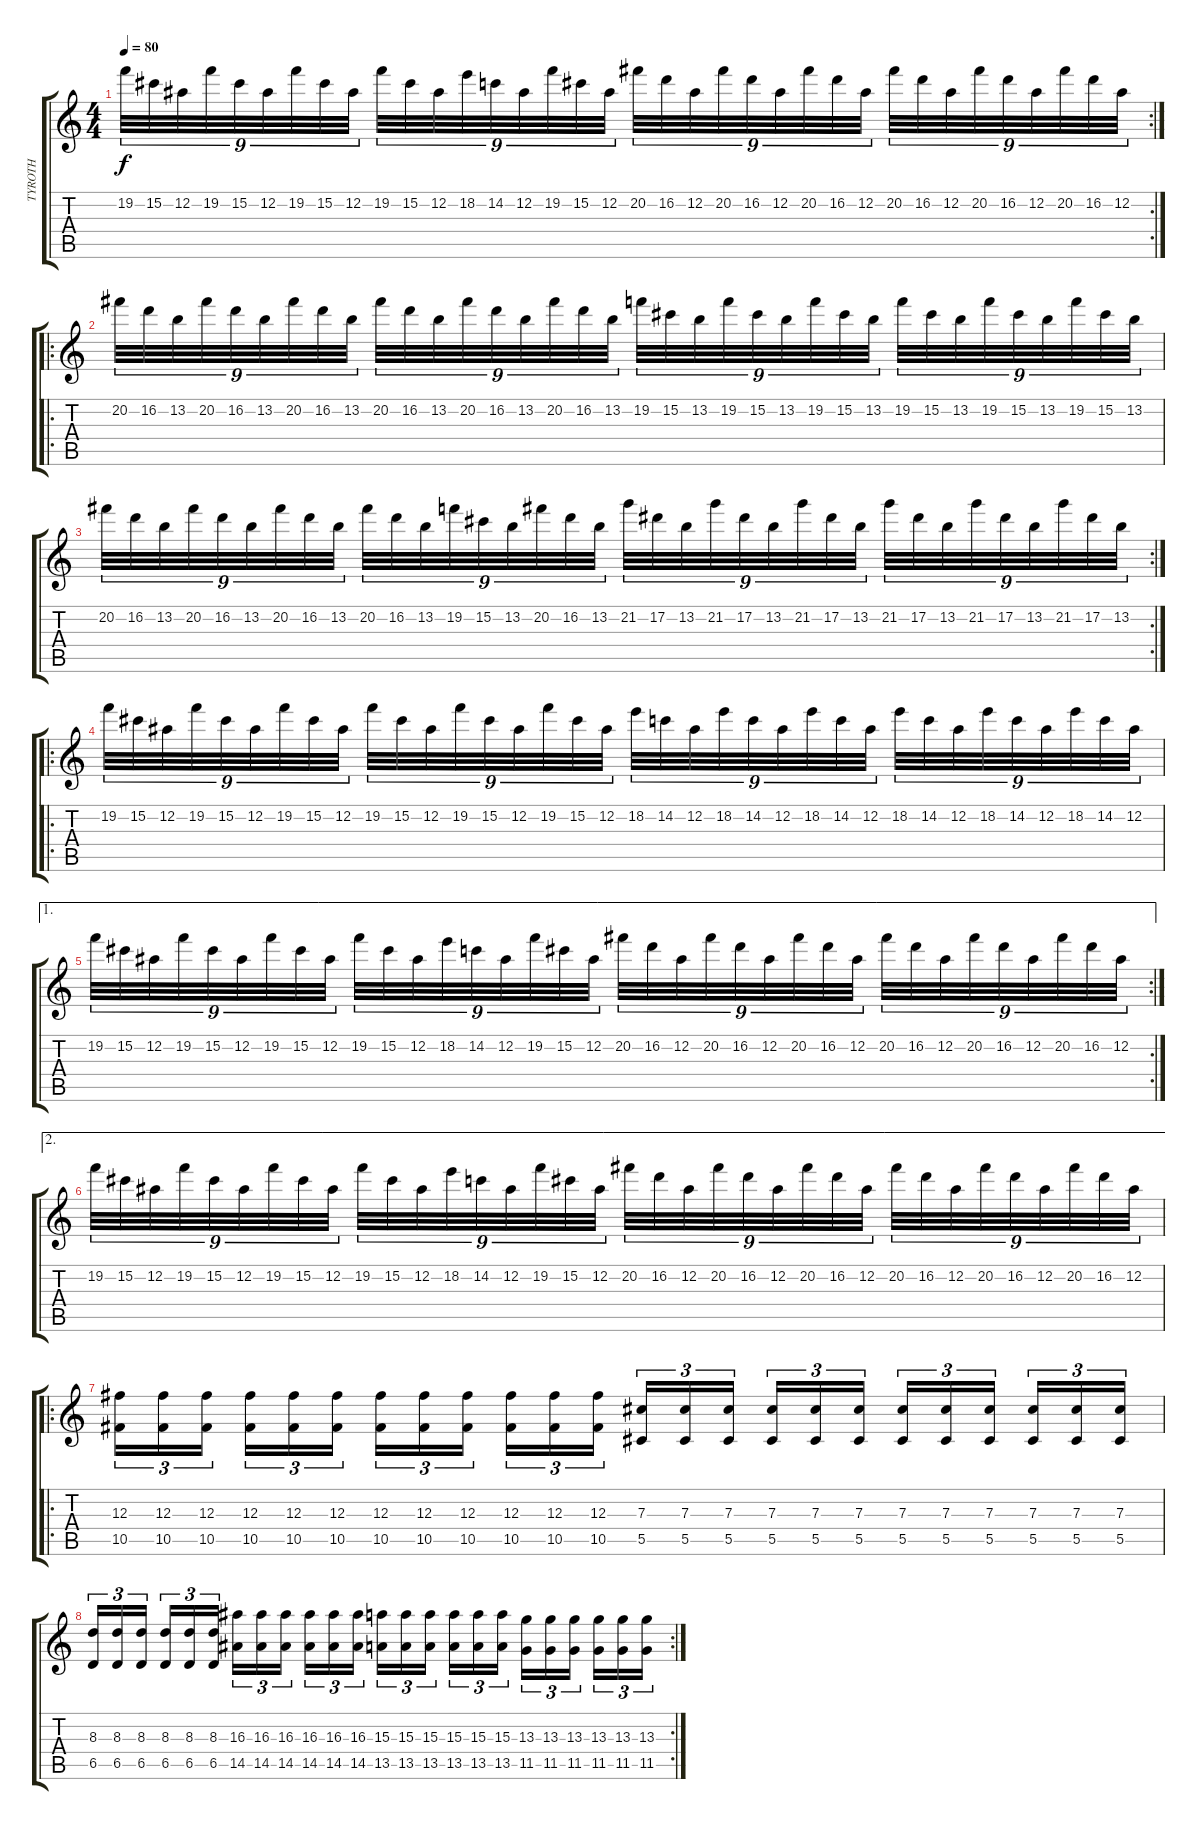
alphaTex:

\track ("TYROTH" "TYROTH") {instrument distortionguitar}
\staff {score tabs}
\tuning (Eb4 Bb3 Gb3 Db3 Ab2 Eb2) {hide}
\rc 2
\ts (4 4)
\tempo 80
\clef g2
\ks c
19.2.32{tu (9 8) dy f} 15.2.32{tu (9 8)} 12.2.32{tu (9 8)} 19.2.32{tu (9 8)} 15.2.32{tu (9 8)} 12.2.32{tu (9 8)} 19.2.32{tu (9 8)} 15.2.32{tu (9 8)} 12.2.32{tu (9 8)} 19.2.32{tu (9 8)} 15.2.32{tu (9 8)} 12.2.32{tu (9 8)} 18.2.32{tu (9 8)} 14.2.32{tu (9 8)} 12.2.32{tu (9 8)} 19.2.32{tu (9 8)} 15.2.32{tu (9 8)} 12.2.32{tu (9 8)} 20.2.32{tu (9 8)} 16.2.32{tu (9 8)} 12.2.32{tu (9 8)} 20.2.32{tu (9 8)} 16.2.32{tu (9 8)} 12.2.32{tu (9 8)} 20.2.32{tu (9 8)} 16.2.32{tu (9 8)} 12.2.32{tu (9 8)} 20.2.32{tu (9 8)} 16.2.32{tu (9 8)} 12.2.32{tu (9 8)} 20.2.32{tu (9 8)} 16.2.32{tu (9 8)} 12.2.32{tu (9 8)} 20.2.32{tu (9 8)} 16.2.32{tu (9 8)} 12.2.32{tu (9 8)} |
\ro
20.2.32{tu (9 8)} 16.2.32{tu (9 8)} 13.2.32{tu (9 8)} 20.2.32{tu (9 8)} 16.2.32{tu (9 8)} 13.2.32{tu (9 8)} 20.2.32{tu (9 8)} 16.2.32{tu (9 8)} 13.2.32{tu (9 8)} 20.2.32{tu (9 8)} 16.2.32{tu (9 8)} 13.2.32{tu (9 8)} 20.2.32{tu (9 8)} 16.2.32{tu (9 8)} 13.2.32{tu (9 8)} 20.2.32{tu (9 8)} 16.2.32{tu (9 8)} 13.2.32{tu (9 8)} 19.2.32{tu (9 8)} 15.2.32{tu (9 8)} 13.2.32{tu (9 8)} 19.2.32{tu (9 8)} 15.2.32{tu (9 8)} 13.2.32{tu (9 8)} 19.2.32{tu (9 8)} 15.2.32{tu (9 8)} 13.2.32{tu (9 8)} 19.2.32{tu (9 8)} 15.2.32{tu (9 8)} 13.2.32{tu (9 8)} 19.2.32{tu (9 8)} 15.2.32{tu (9 8)} 13.2.32{tu (9 8)} 19.2.32{tu (9 8)} 15.2.32{tu (9 8)} 13.2.32{tu (9 8)} |
\rc 2
20.2.32{tu (9 8)} 16.2.32{tu (9 8)} 13.2.32{tu (9 8)} 20.2.32{tu (9 8)} 16.2.32{tu (9 8)} 13.2.32{tu (9 8)} 20.2.32{tu (9 8)} 16.2.32{tu (9 8)} 13.2.32{tu (9 8)} 20.2.32{tu (9 8)} 16.2.32{tu (9 8)} 13.2.32{tu (9 8)} 19.2.32{tu (9 8)} 15.2.32{tu (9 8)} 13.2.32{tu (9 8)} 20.2.32{tu (9 8)} 16.2.32{tu (9 8)} 13.2.32{tu (9 8)} 21.2.32{tu (9 8)} 17.2.32{tu (9 8)} 13.2.32{tu (9 8)} 21.2.32{tu (9 8)} 17.2.32{tu (9 8)} 13.2.32{tu (9 8)} 21.2.32{tu (9 8)} 17.2.32{tu (9 8)} 13.2.32{tu (9 8)} 21.2.32{tu (9 8)} 17.2.32{tu (9 8)} 13.2.32{tu (9 8)} 21.2.32{tu (9 8)} 17.2.32{tu (9 8)} 13.2.32{tu (9 8)} 21.2.32{tu (9 8)} 17.2.32{tu (9 8)} 13.2.32{tu (9 8)} |
\ro
19.2.32{tu (9 8)} 15.2.32{tu (9 8)} 12.2.32{tu (9 8)} 19.2.32{tu (9 8)} 15.2.32{tu (9 8)} 12.2.32{tu (9 8)} 19.2.32{tu (9 8)} 15.2.32{tu (9 8)} 12.2.32{tu (9 8)} 19.2.32{tu (9 8)} 15.2.32{tu (9 8)} 12.2.32{tu (9 8)} 19.2.32{tu (9 8)} 15.2.32{tu (9 8)} 12.2.32{tu (9 8)} 19.2.32{tu (9 8)} 15.2.32{tu (9 8)} 12.2.32{tu (9 8)} 18.2.32{tu (9 8)} 14.2.32{tu (9 8)} 12.2.32{tu (9 8)} 18.2.32{tu (9 8)} 14.2.32{tu (9 8)} 12.2.32{tu (9 8)} 18.2.32{tu (9 8)} 14.2.32{tu (9 8)} 12.2.32{tu (9 8)} 18.2.32{tu (9 8)} 14.2.32{tu (9 8)} 12.2.32{tu (9 8)} 18.2.32{tu (9 8)} 14.2.32{tu (9 8)} 12.2.32{tu (9 8)} 18.2.32{tu (9 8)} 14.2.32{tu (9 8)} 12.2.32{tu (9 8)} |
\ae 1
\rc 2
19.2.32{tu (9 8)} 15.2.32{tu (9 8)} 12.2.32{tu (9 8)} 19.2.32{tu (9 8)} 15.2.32{tu (9 8)} 12.2.32{tu (9 8)} 19.2.32{tu (9 8)} 15.2.32{tu (9 8)} 12.2.32{tu (9 8)} 19.2.32{tu (9 8)} 15.2.32{tu (9 8)} 12.2.32{tu (9 8)} 18.2.32{tu (9 8)} 14.2.32{tu (9 8)} 12.2.32{tu (9 8)} 19.2.32{tu (9 8)} 15.2.32{tu (9 8)} 12.2.32{tu (9 8)} 20.2.32{tu (9 8)} 16.2.32{tu (9 8)} 12.2.32{tu (9 8)} 20.2.32{tu (9 8)} 16.2.32{tu (9 8)} 12.2.32{tu (9 8)} 20.2.32{tu (9 8)} 16.2.32{tu (9 8)} 12.2.32{tu (9 8)} 20.2.32{tu (9 8)} 16.2.32{tu (9 8)} 12.2.32{tu (9 8)} 20.2.32{tu (9 8)} 16.2.32{tu (9 8)} 12.2.32{tu (9 8)} 20.2.32{tu (9 8)} 16.2.32{tu (9 8)} 12.2.32{tu (9 8)} |
\ae 2
19.2.32{tu (9 8)} 15.2.32{tu (9 8)} 12.2.32{tu (9 8)} 19.2.32{tu (9 8)} 15.2.32{tu (9 8)} 12.2.32{tu (9 8)} 19.2.32{tu (9 8)} 15.2.32{tu (9 8)} 12.2.32{tu (9 8)} 19.2.32{tu (9 8)} 15.2.32{tu (9 8)} 12.2.32{tu (9 8)} 18.2.32{tu (9 8)} 14.2.32{tu (9 8)} 12.2.32{tu (9 8)} 19.2.32{tu (9 8)} 15.2.32{tu (9 8)} 12.2.32{tu (9 8)} 20.2.32{tu (9 8)} 16.2.32{tu (9 8)} 12.2.32{tu (9 8)} 20.2.32{tu (9 8)} 16.2.32{tu (9 8)} 12.2.32{tu (9 8)} 20.2.32{tu (9 8)} 16.2.32{tu (9 8)} 12.2.32{tu (9 8)} 20.2.32{tu (9 8)} 16.2.32{tu (9 8)} 12.2.32{tu (9 8)} 20.2.32{tu (9 8)} 16.2.32{tu (9 8)} 12.2.32{tu (9 8)} 20.2.32{tu (9 8)} 16.2.32{tu (9 8)} 12.2.32{tu (9 8)} |
\ro
(12.3 10.5).16{tu (3 2)} (12.3 10.5).16{tu (3 2)} (12.3 10.5).16{tu (3 2) beam splitsecondary} (12.3 10.5).16{tu (3 2)} (12.3 10.5).16{tu (3 2)} (12.3 10.5).16{tu (3 2)} (12.3 10.5).16{tu (3 2)} (12.3 10.5).16{tu (3 2)} (12.3 10.5).16{tu (3 2) beam splitsecondary} (12.3 10.5).16{tu (3 2)} (12.3 10.5).16{tu (3 2)} (12.3 10.5).16{tu (3 2)} (7.3 5.5).16{tu (3 2)} (7.3 5.5).16{tu (3 2)} (7.3 5.5).16{tu (3 2) beam splitsecondary} (7.3 5.5).16{tu (3 2)} (7.3 5.5).16{tu (3 2)} (7.3 5.5).16{tu (3 2)} (7.3 5.5).16{tu (3 2)} (7.3 5.5).16{tu (3 2)} (7.3 5.5).16{tu (3 2) beam splitsecondary} (7.3 5.5).16{tu (3 2)} (7.3 5.5).16{tu (3 2)} (7.3 5.5).16{tu (3 2)} |
\rc 2
(8.3 6.5).16{tu (3 2)} (8.3 6.5).16{tu (3 2)} (8.3 6.5).16{tu (3 2) beam splitsecondary} (8.3 6.5).16{tu (3 2)} (8.3 6.5).16{tu (3 2)} (8.3 6.5).16{tu (3 2)} (16.3 14.5).16{tu (3 2)} (16.3 14.5).16{tu (3 2)} (16.3 14.5).16{tu (3 2) beam splitsecondary} (16.3 14.5).16{tu (3 2)} (16.3 14.5).16{tu (3 2)} (16.3 14.5).16{tu (3 2)} (15.3 13.5).16{tu (3 2)} (15.3 13.5).16{tu (3 2)} (15.3 13.5).16{tu (3 2) beam splitsecondary} (15.3 13.5).16{tu (3 2)} (15.3 13.5).16{tu (3 2)} (15.3 13.5).16{tu (3 2)} (13.3 11.5).16{tu (3 2)} (13.3 11.5).16{tu (3 2)} (13.3 11.5).16{tu (3 2) beam splitsecondary} (13.3 11.5).16{tu (3 2)} (13.3 11.5).16{tu (3 2)} (13.3 11.5).16{tu (3 2)}
